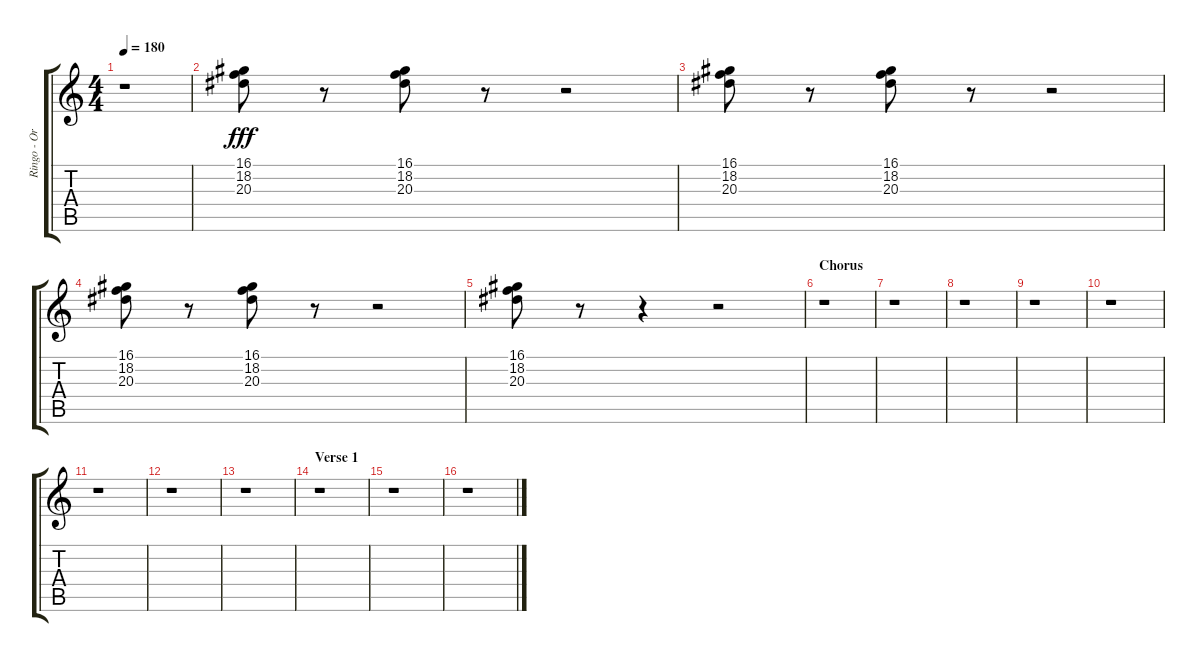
\track ("Ringo - Organ" "Ringo - Or") {instrument drawbarorgan}
\staff {score tabs}
\tuning (E4 B3 G3 D3 A2 E2) {hide}
\ts (4 4)
\tempo 180
\clef g2
\ks c
r.1{dy fff} |
(16.1 18.2 20.3).8 r.8 (16.1 18.2 20.3).8 r.8 r.2 |
(16.1 18.2 20.3).8 r.8 (16.1 18.2 20.3).8 r.8 r.2 |
(16.1 18.2 20.3).8 r.8 (16.1 18.2 20.3).8 r.8 r.2 |
(16.1 18.2 20.3).8 r.8 r.4 r.2 |
\section ("" "Chorus")
r.1 |
r.1 |
r.1 |
r.1 |
r.1 |
r.1 |
r.1 |
r.1 |
\section ("" "Verse 1")
r.1 |
r.1 |
r.1
